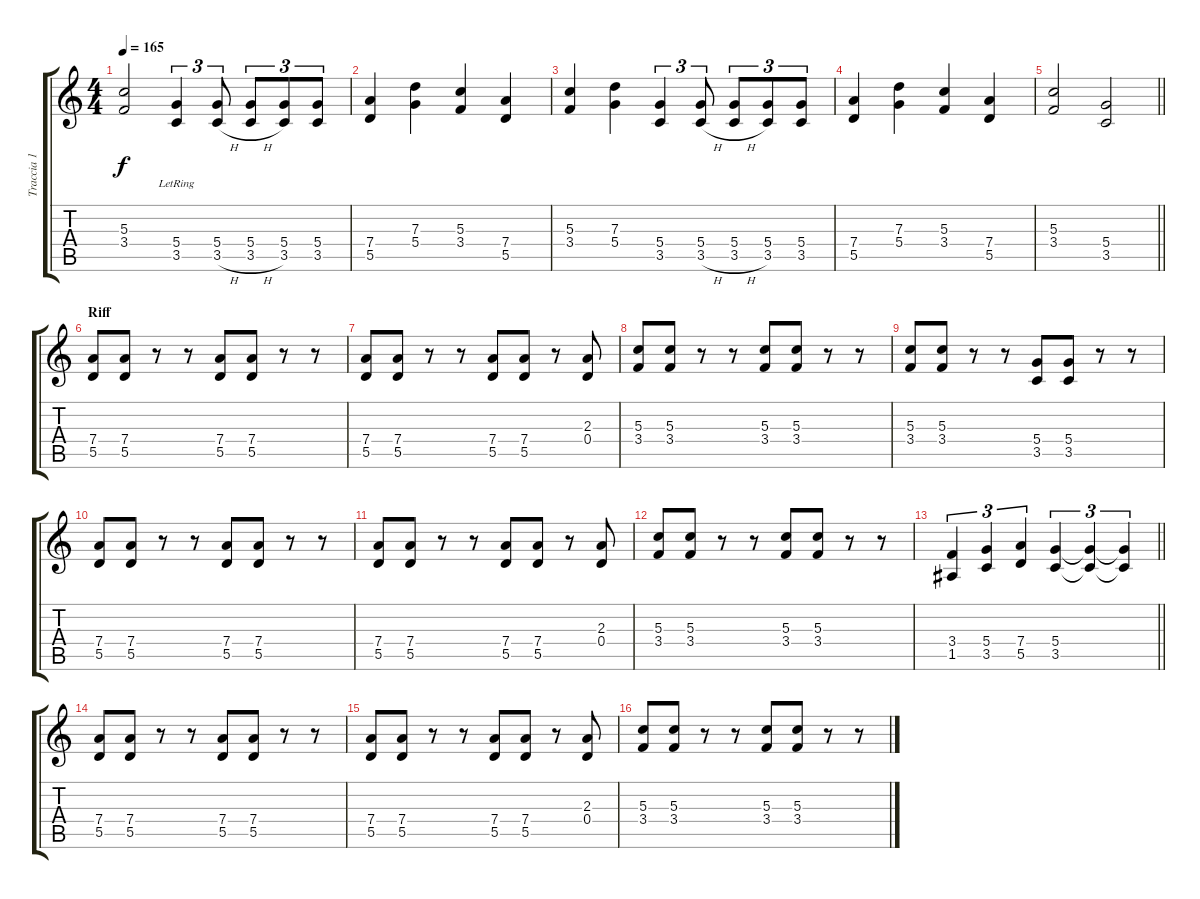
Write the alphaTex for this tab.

\track ("Traccia 1" "Traccia 1") {instrument distortionguitar}
\staff {score tabs}
\tuning (E4 B3 G3 D3 A2 E2) {hide}
\ts (4 4)
\tempo 165
\clef g2
\ks c
(5.3 3.4).2{dy f} (5.4{lr} 3.5).4{tu (3 2)} (5.4 3.5{h}).8{tu (3 2)} (5.4 3.5{h}).8{tu (3 2)} (5.4 3.5).8{tu (3 2)} (5.4 3.5).8{tu (3 2)} |
(7.4 5.5).4 (7.3 5.4).4 (5.3 3.4).4 (7.4 5.5).4 |
(5.3 3.4).4 (7.3 5.4).4 (5.4 3.5).4{tu (3 2)} (5.4 3.5{h}).8{tu (3 2)} (5.4 3.5{h}).8{tu (3 2)} (5.4 3.5).8{tu (3 2)} (5.4 3.5).8{tu (3 2)} |
(7.4 5.5).4 (7.3 5.4).4 (5.3 3.4).4 (7.4 5.5).4 |
\barLineRight lightlight
(5.3 3.4).2 (5.4 3.5).2 |
\section ("" "Riff")
(7.4 5.5).8 (7.4 5.5).8 r.8 r.8 (7.4 5.5).8 (7.4 5.5).8 r.8 r.8 |
(7.4 5.5).8 (7.4 5.5).8 r.8 r.8 (7.4 5.5).8 (7.4 5.5).8 r.8 (2.3 0.4).8 |
(5.3 3.4).8 (5.3 3.4).8 r.8 r.8 (5.3 3.4).8 (5.3 3.4).8 r.8 r.8 |
(5.3 3.4).8 (5.3 3.4).8 r.8 r.8 (5.4 3.5).8 (5.4 3.5).8 r.8 r.8 |
(7.4 5.5).8 (7.4 5.5).8 r.8 r.8 (7.4 5.5).8 (7.4 5.5).8 r.8 r.8 |
(7.4 5.5).8 (7.4 5.5).8 r.8 r.8 (7.4 5.5).8 (7.4 5.5).8 r.8 (2.3 0.4).8 |
(5.3 3.4).8 (5.3 3.4).8 r.8 r.8 (5.3 3.4).8 (5.3 3.4).8 r.8 r.8 |
\barLineRight lightlight
(3.4 1.5).4{tu (3 2)} (5.4 3.5).4{tu (3 2)} (7.4 5.5).4{tu (3 2)} (5.4 3.5).4{tu (3 2)} (5.4{t} 3.5{t}).4{tu (3 2)} (5.4{t} 3.5{t}).4{tu (3 2)} |
(7.4 5.5).8 (7.4 5.5).8 r.8 r.8 (7.4 5.5).8 (7.4 5.5).8 r.8 r.8 |
(7.4 5.5).8 (7.4 5.5).8 r.8 r.8 (7.4 5.5).8 (7.4 5.5).8 r.8 (2.3 0.4).8 |
(5.3 3.4).8 (5.3 3.4).8 r.8 r.8 (5.3 3.4).8 (5.3 3.4).8 r.8 r.8
